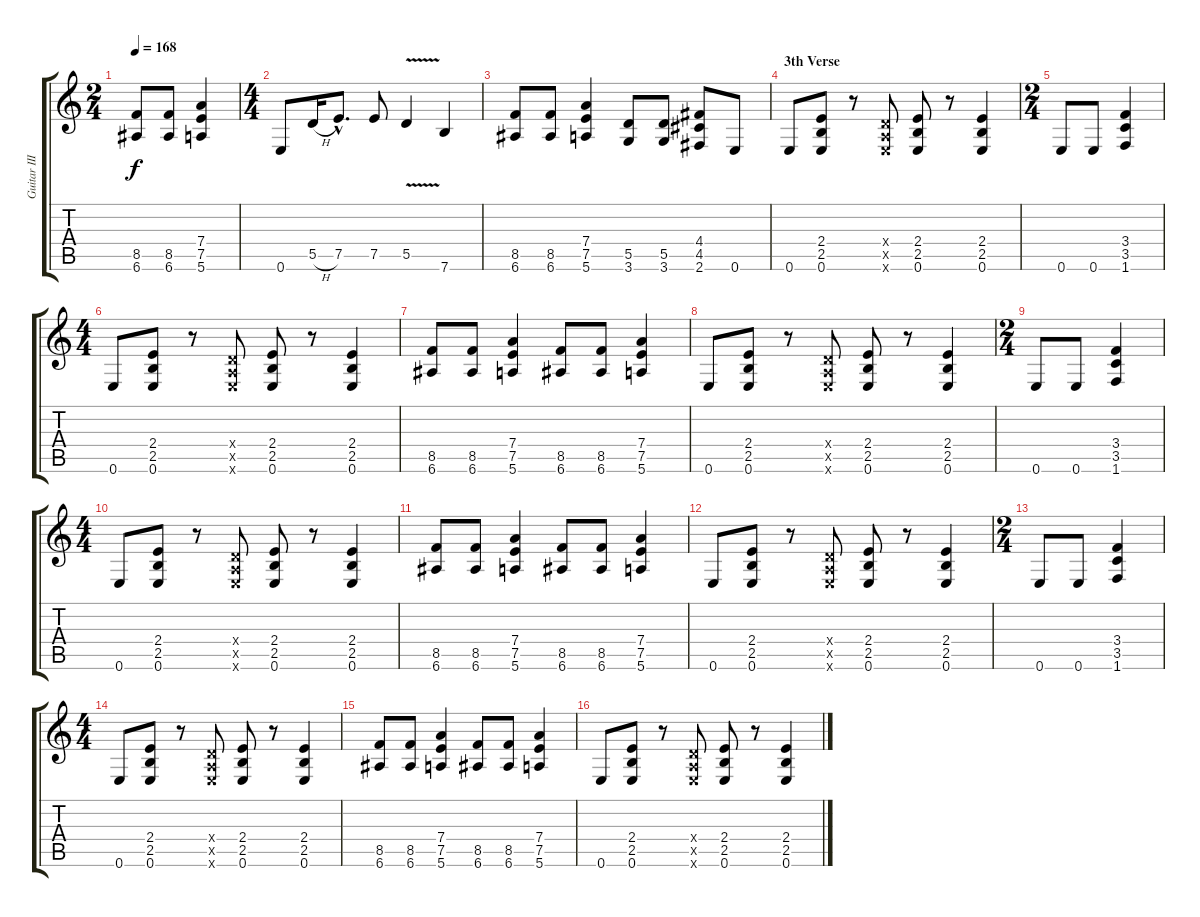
\track ("Guitar III" "Guitar III") {instrument distortionguitar}
\staff {score tabs}
\tuning (E4 B3 G3 D3 A2 E2) {hide}
\ts (2 4)
\tempo 168
\clef g2
\ks c
(8.5 6.6).8{dy f} (8.5 6.6).8 (7.4 7.5 5.6).4 |
\ts (4 4)
0.6.8 5.5{h}.16 7.5{hac}.8{d} 7.5.8 5.5{v}.4 7.6.4 |
(8.5 6.6).8 (8.5 6.6).8 (7.4 7.5 5.6).4 (5.5 3.6).8 (5.5 3.6).8 (4.4 4.5 2.6).8 0.6.8 |
\section ("" "3th Verse")
0.6.8 (2.4 2.5 0.6).8 r.8 (0.4{x} 0.5{x} 0.6{x}).8 (2.4 2.5 0.6).8 r.8 (2.4 2.5 0.6).4 |
\ts (2 4)
0.6.8 0.6.8 (3.4 3.5 1.6).4 |
\ts (4 4)
0.6.8 (2.4 2.5 0.6).8 r.8 (0.4{x} 0.5{x} 0.6{x}).8 (2.4 2.5 0.6).8 r.8 (2.4 2.5 0.6).4 |
(8.5 6.6).8 (8.5 6.6).8 (7.4 7.5 5.6).4 (8.5 6.6).8 (8.5 6.6).8 (7.4 7.5 5.6).4 |
0.6.8 (2.4 2.5 0.6).8 r.8 (0.4{x} 0.5{x} 0.6{x}).8 (2.4 2.5 0.6).8 r.8 (2.4 2.5 0.6).4 |
\ts (2 4)
0.6.8 0.6.8 (3.4 3.5 1.6).4 |
\ts (4 4)
0.6.8 (2.4 2.5 0.6).8 r.8 (0.4{x} 0.5{x} 0.6{x}).8 (2.4 2.5 0.6).8 r.8 (2.4 2.5 0.6).4 |
(8.5 6.6).8 (8.5 6.6).8 (7.4 7.5 5.6).4 (8.5 6.6).8 (8.5 6.6).8 (7.4 7.5 5.6).4 |
0.6.8 (2.4 2.5 0.6).8 r.8 (0.4{x} 0.5{x} 0.6{x}).8 (2.4 2.5 0.6).8 r.8 (2.4 2.5 0.6).4 |
\ts (2 4)
0.6.8 0.6.8 (3.4 3.5 1.6).4 |
\ts (4 4)
0.6.8 (2.4 2.5 0.6).8 r.8 (0.4{x} 0.5{x} 0.6{x}).8 (2.4 2.5 0.6).8 r.8 (2.4 2.5 0.6).4 |
(8.5 6.6).8 (8.5 6.6).8 (7.4 7.5 5.6).4 (8.5 6.6).8 (8.5 6.6).8 (7.4 7.5 5.6).4 |
0.6.8 (2.4 2.5 0.6).8 r.8 (0.4{x} 0.5{x} 0.6{x}).8 (2.4 2.5 0.6).8 r.8 (2.4 2.5 0.6).4
